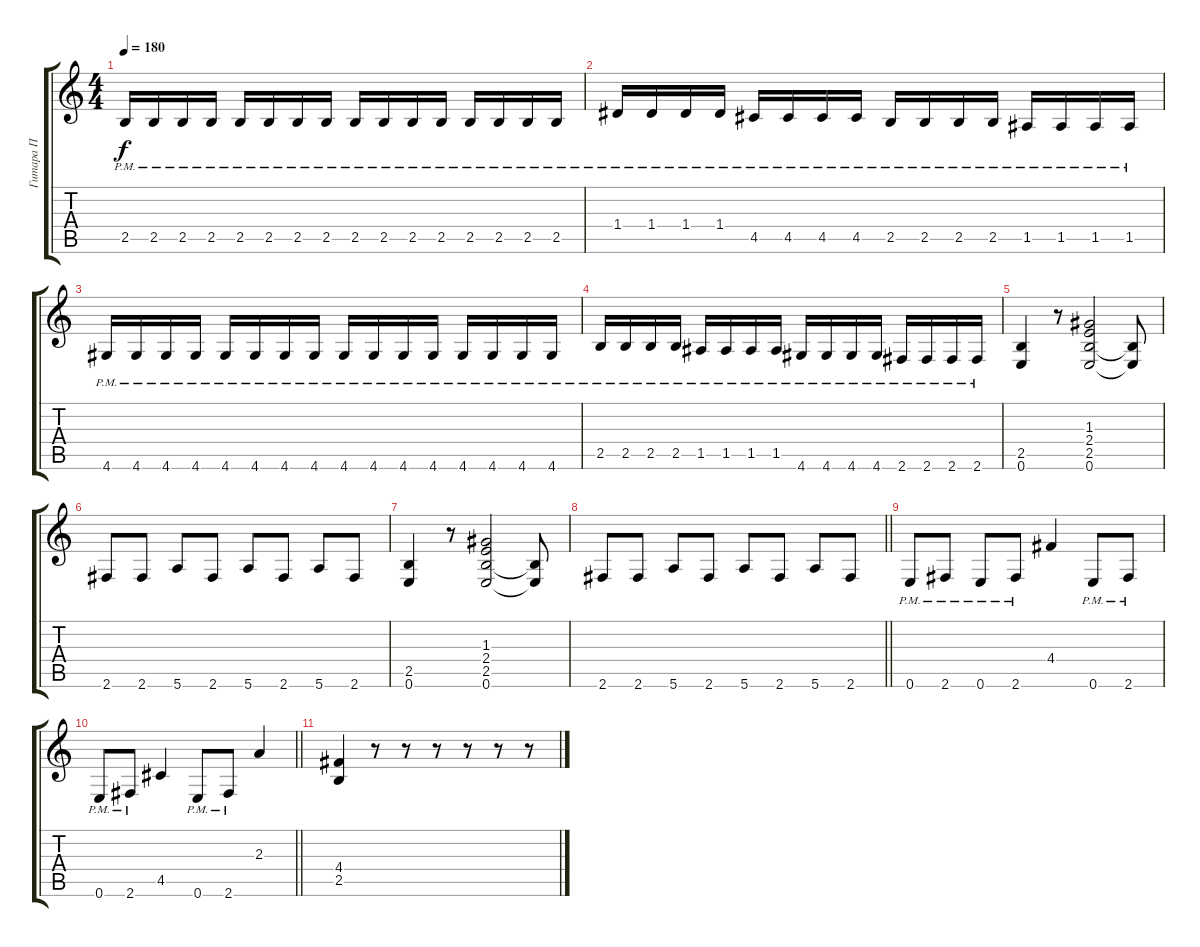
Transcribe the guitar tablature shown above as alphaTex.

\track ("Гитара П" "Гитара П") {instrument overdrivenguitar}
\staff {score tabs}
\tuning (E4 B3 G3 D3 A2 E2) {hide}
\ts (4 4)
\section ("" " ")
\tempo 180
\clef g2
\ks c
2.5{pm}.16{dy f} 2.5{pm}.16 2.5{pm}.16 2.5{pm}.16 2.5{pm}.16 2.5{pm}.16 2.5{pm}.16 2.5{pm}.16 2.5{pm}.16 2.5{pm}.16 2.5{pm}.16 2.5{pm}.16 2.5{pm}.16 2.5{pm}.16 2.5{pm}.16 2.5{pm}.16 |
1.4{pm}.16 1.4{pm}.16 1.4{pm}.16 1.4{pm}.16 4.5{pm}.16 4.5{pm}.16 4.5{pm}.16 4.5{pm}.16 2.5{pm}.16 2.5{pm}.16 2.5{pm}.16 2.5{pm}.16 1.5{pm}.16 1.5{pm}.16 1.5{pm}.16 1.5{pm}.16 |
4.6{pm}.16 4.6{pm}.16 4.6{pm}.16 4.6{pm}.16 4.6{pm}.16 4.6{pm}.16 4.6{pm}.16 4.6{pm}.16 4.6{pm}.16 4.6{pm}.16 4.6{pm}.16 4.6{pm}.16 4.6{pm}.16 4.6{pm}.16 4.6{pm}.16 4.6{pm}.16 |
2.5{pm}.16 2.5{pm}.16 2.5{pm}.16 2.5{pm}.16 1.5{pm}.16 1.5{pm}.16 1.5{pm}.16 1.5{pm}.16 4.6{pm}.16 4.6{pm}.16 4.6{pm}.16 4.6{pm}.16 2.6{pm}.16 2.6{pm}.16 2.6{pm}.16 2.6{pm}.16 |
(2.5 0.6).4 r.8 (1.3 2.4 2.5 0.6).2 (2.5{t} 0.6{t}).8 |
2.6.8 2.6.8 5.6.8 2.6.8 5.6.8 2.6.8 5.6.8 2.6.8 |
(2.5 0.6).4 r.8 (1.3 2.4 2.5 0.6).2 (2.5{t} 0.6{t}).8 |
\barLineRight lightlight
2.6.8 2.6.8 5.6.8 2.6.8 5.6.8 2.6.8 5.6.8 2.6.8 |
\section ("" " ")
0.6{pm}.8 2.6{pm}.8 0.6{pm}.8 2.6{pm}.8 4.4.4 0.6{pm}.8 2.6{pm}.8 |
\barLineRight lightlight
0.6{pm}.8 2.6{pm}.8 4.5.4 0.6{pm}.8 2.6{pm}.8 2.3.4 |
(4.4 2.5).4 r.8 r.8 r.8 r.8 r.8 r.8
